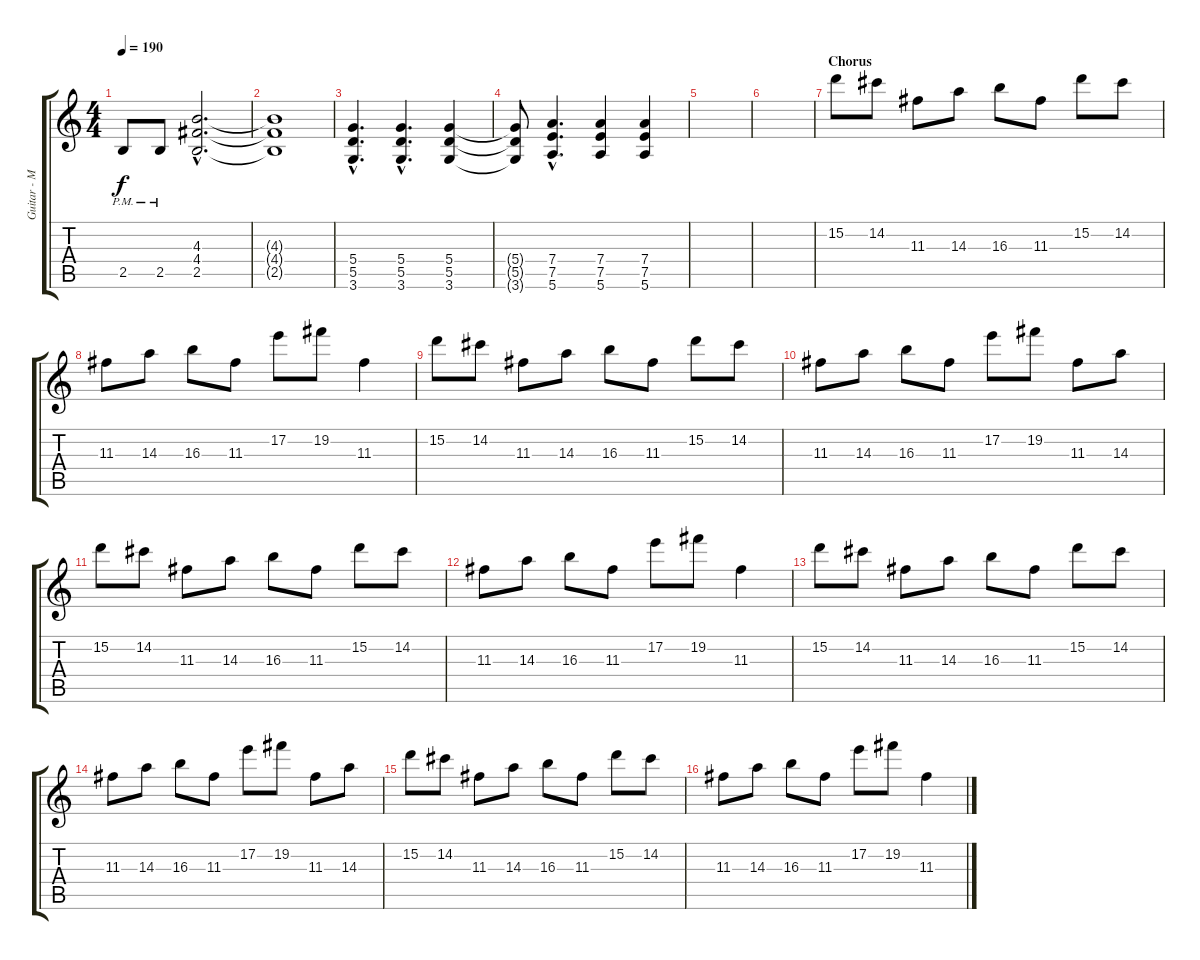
\track ("Guitar - Mikael Sanorf" "Guitar - M") {instrument distortionguitar}
\staff {score tabs}
\tuning (E4 B3 G3 D3 A2 E2) {hide}
\ts (4 4)
\tempo 190
\clef g2
\ks c
2.5{pm}.8{dy f} 2.5{pm}.8 (4.3{hac} 4.4{hac} 2.5{hac}).2{d} |
(4.3{t} 4.4{t} 2.5{t}).1 |
(5.4{hac} 5.5{hac} 3.6{hac}).4{d} (5.4{hac} 5.5{hac} 3.6{hac}).4{d} (5.4 5.5 3.6).4 |
(5.4{t} 5.5{t} 3.6{t}).8 (7.4{hac} 7.5{hac} 5.6{hac}).4{d} (7.4 7.5 5.6).4 (7.4 7.5 5.6).4 |
|
|
\section ("" "Chorus")
15.2.8 14.2.8 11.3.8 14.3.8 16.3.8 11.3.8 15.2.8 14.2.8 |
11.3.8 14.3.8 16.3.8 11.3.8 17.2.8 19.2.8 11.3.4 |
15.2.8 14.2.8 11.3.8 14.3.8 16.3.8 11.3.8 15.2.8 14.2.8 |
11.3.8 14.3.8 16.3.8 11.3.8 17.2.8 19.2.8 11.3.8 14.3.8 |
15.2.8 14.2.8 11.3.8 14.3.8 16.3.8 11.3.8 15.2.8 14.2.8 |
11.3.8 14.3.8 16.3.8 11.3.8 17.2.8 19.2.8 11.3.4 |
15.2.8 14.2.8 11.3.8 14.3.8 16.3.8 11.3.8 15.2.8 14.2.8 |
11.3.8 14.3.8 16.3.8 11.3.8 17.2.8 19.2.8 11.3.8 14.3.8 |
15.2.8 14.2.8 11.3.8 14.3.8 16.3.8 11.3.8 15.2.8 14.2.8 |
11.3.8 14.3.8 16.3.8 11.3.8 17.2.8 19.2.8 11.3.4
